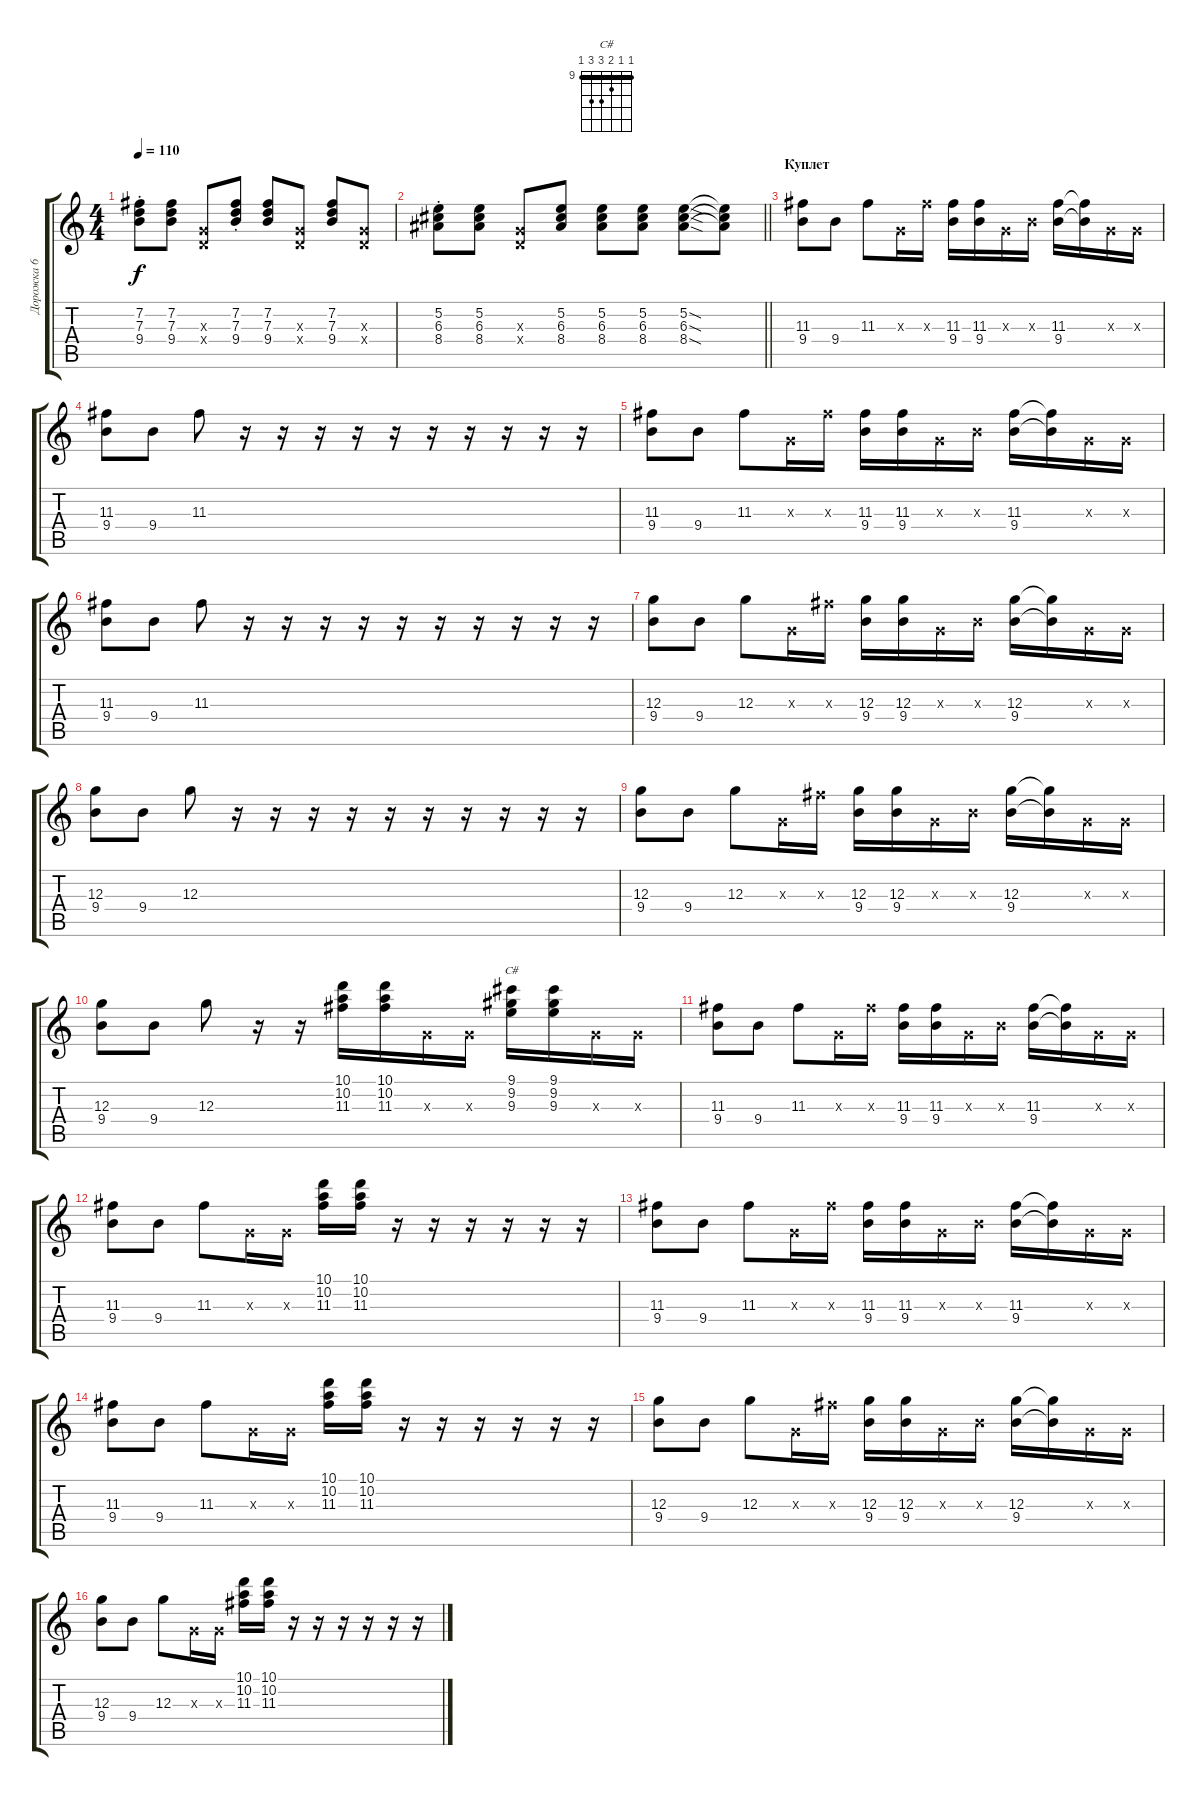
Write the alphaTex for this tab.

\track ("Дорожка 6" "Дорожка 6") {instrument acousticguitarsteel}
\staff {score tabs}
\tuning (E4 B3 G3 D3 A2 E2) {hide}
\chord ("C#" 9 9 10 11 11 9) {firstfret 9 barre 9}
\ts (4 4)
\tempo 110
\clef g2
\ks c
(7.2{st} 7.3{st} 9.4{st}).8{dy f} (7.2 7.3 9.4).8 (0.3{x} 0.4{x}).8 (7.2{st} 7.3{st} 9.4{st}).8 (7.2 7.3 9.4).8 (0.3{x} 0.4{x}).8 (7.2 7.3 9.4).8 (0.3{x} 0.4{x}).8 |
\barLineRight lightlight
(5.2{st} 6.3{st} 8.4{st}).8 (5.2 6.3 8.4).8 (0.3{x} 0.4{x}).8 (5.2 6.3 8.4).8 (5.2 6.3 8.4).8 (5.2 6.3 8.4).8 (5.2{sod} 6.3{sod} 8.4{sod}).8 (5.2{t} 6.3{t} 8.4{t}).8 |
\section ("" "Куплет")
(11.3 9.4).8{volume 10} 9.4.8 11.3.8 0.3{x}.16 11.3{x}.16 (11.3 9.4).16 (11.3 9.4).16 0.3{x}.16 4.3{x}.16 (11.3 9.4).16 (11.3{t} 9.4{t}).16 0.3{x}.16 0.3{x}.16 |
(11.3 9.4).8 9.4.8 11.3.8 r.16 r.16 r.16 r.16 r.16 r.16 r.16 r.16 r.16 r.16 |
(11.3 9.4).8 9.4.8 11.3.8 0.3{x}.16 11.3{x}.16 (11.3 9.4).16 (11.3 9.4).16 0.3{x}.16 4.3{x}.16 (11.3 9.4).16 (11.3{t} 9.4{t}).16 0.3{x}.16 0.3{x}.16 |
(11.3 9.4).8 9.4.8 11.3.8 r.16 r.16 r.16 r.16 r.16 r.16 r.16 r.16 r.16 r.16 |
(12.3 9.4).8 9.4.8 12.3.8 0.3{x}.16 11.3{x}.16 (12.3 9.4).16 (12.3 9.4).16 0.3{x}.16 4.3{x}.16 (12.3 9.4).16 (12.3{t} 9.4{t}).16 0.3{x}.16 0.3{x}.16 |
(12.3 9.4).8 9.4.8 12.3.8 r.16 r.16 r.16 r.16 r.16 r.16 r.16 r.16 r.16 r.16 |
(12.3 9.4).8 9.4.8 12.3.8 0.3{x}.16 11.3{x}.16 (12.3 9.4).16 (12.3 9.4).16 0.3{x}.16 4.3{x}.16 (12.3 9.4).16 (12.3{t} 9.4{t}).16 0.3{x}.16 0.3{x}.16 |
(12.3 9.4).8 9.4.8 12.3.8 r.16 r.16 (10.1 10.2 11.3).16{volume 7} (10.1 10.2 11.3).16 0.3{x}.16 0.3{x}.16 (9.1 9.2 9.3).16{ch "C#"} (9.1 9.2 9.3).16 0.3{x}.16 0.3{x}.16 |
(11.3 9.4).8{volume 10} 9.4.8 11.3.8 0.3{x}.16 11.3{x}.16 (11.3 9.4).16 (11.3 9.4).16 0.3{x}.16 4.3{x}.16 (11.3 9.4).16 (11.3{t} 9.4{t}).16 0.3{x}.16 0.3{x}.16 |
(11.3 9.4).8 9.4.8 11.3.8 0.3{x}.16 0.3{x}.16 (10.1 10.2 11.3).16{volume 7} (10.1 10.2 11.3).16 r.16 r.16 r.16 r.16 r.16 r.16 |
(11.3 9.4).8{volume 10} 9.4.8 11.3.8 0.3{x}.16 11.3{x}.16 (11.3 9.4).16 (11.3 9.4).16 0.3{x}.16 4.3{x}.16 (11.3 9.4).16 (11.3{t} 9.4{t}).16 0.3{x}.16 0.3{x}.16 |
(11.3 9.4).8 9.4.8 11.3.8 0.3{x}.16 0.3{x}.16 (10.1 10.2 11.3).16{volume 7} (10.1 10.2 11.3).16 r.16 r.16 r.16 r.16 r.16 r.16 |
(12.3 9.4).8{volume 10} 9.4.8 12.3.8 0.3{x}.16 11.3{x}.16 (12.3 9.4).16 (12.3 9.4).16 0.3{x}.16 4.3{x}.16 (12.3 9.4).16 (12.3{t} 9.4{t}).16 0.3{x}.16 0.3{x}.16 |
(12.3 9.4).8 9.4.8 12.3.8 0.3{x}.16 0.3{x}.16 (10.1 10.2 11.3).16{volume 7} (10.1 10.2 11.3).16 r.16 r.16 r.16 r.16 r.16 r.16
